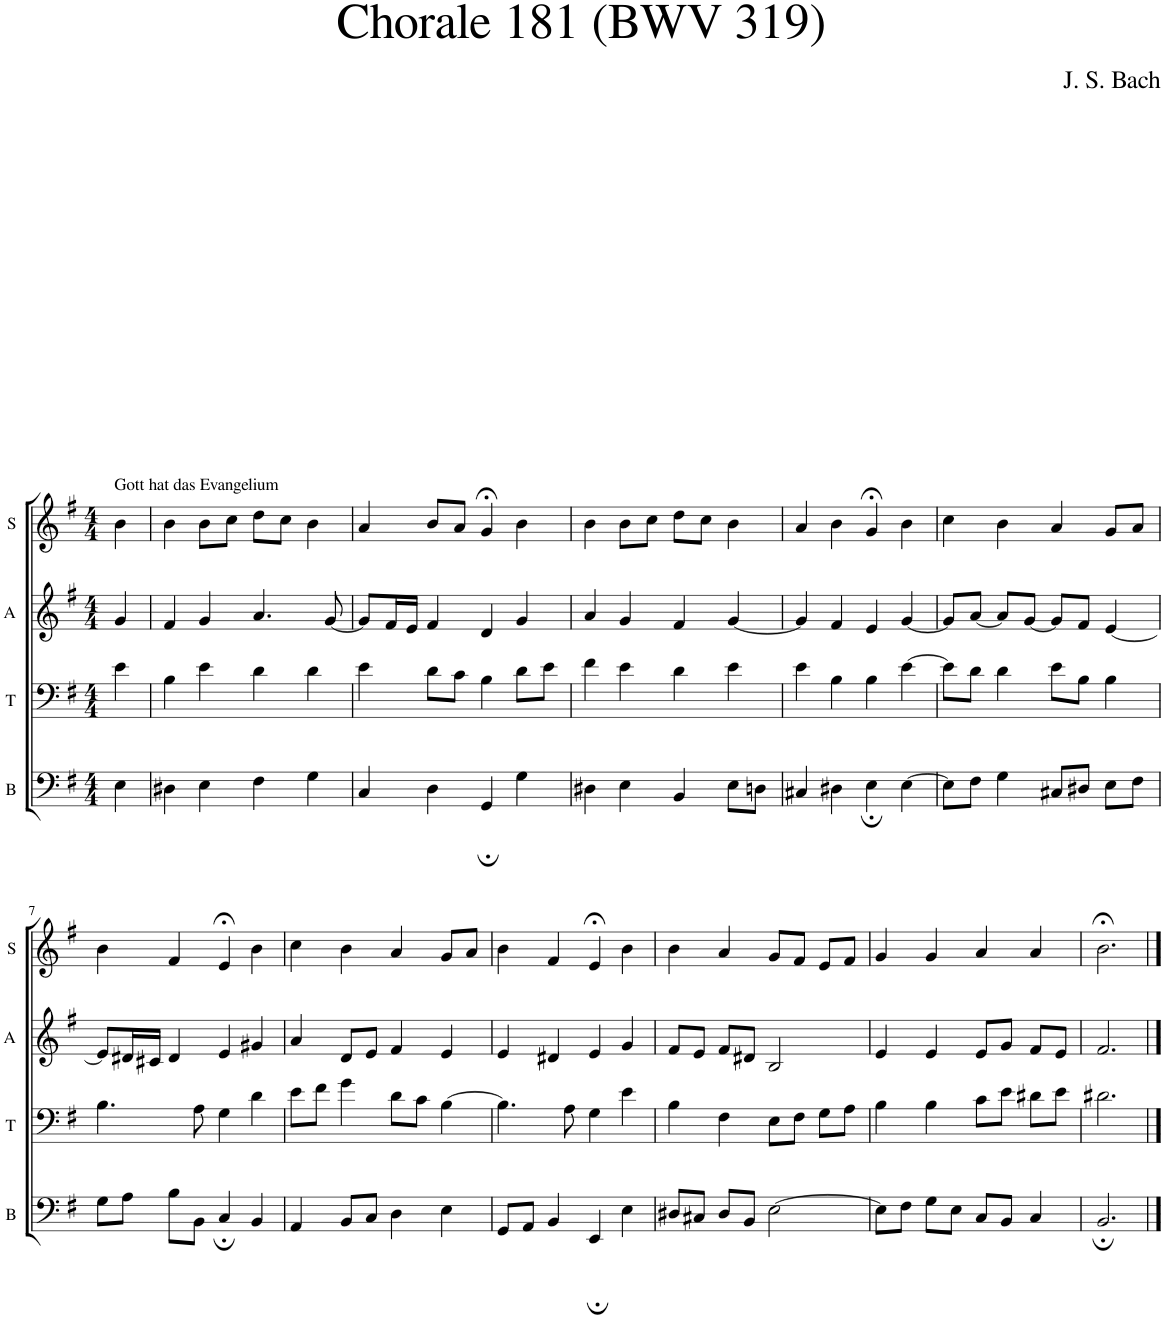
**kern	**kern	**kern	**kern
*part4	*part3	*part2	*part1
*staff4	*staff3	*staff2	*staff1
*I"B	*I"T	*I"A	*I"S
*I'B	*I'T	*I'A	*I'S
*clefF4	*clefF4	*clefG2	*clefG2
*k[f#]	*k[f#]	*k[f#]	*k[f#]
*M4/4	*M4/4	*M4/4	*M4/4
=1	=1	=1	=1
!	!	!	!LO:TX:a:t=Gott hat das Evangelium
4E\	4e\	4g/	4b\
=2	=2	=2	=2
4D#X\	4B\	4f#/	4b\
4E\	4e\	4g/	8b\L
.	.	.	8cc\J
4F#\	4d\	4.a/	8dd\L
.	.	.	8cc\J
4G\	4d\	.	4b\
.	.	[8g/	.
=3	=3	=3	=3
4C/	4e\	8g/L]	4a/
.	.	16f#/L	.
.	.	16e/JJ	.
4D\	8d\L	4f#/	8b/L
.	8c\J	.	8a/J
4GG;/	4B\	4d/	4g;</
4G\	8d\L	4g/	4b\
.	8e\J	.	.
=4	=4	=4	=4
4D#X\	4f#\	4a/	4b\
4E\	4e\	4g/	8b\L
.	.	.	8cc\J
4BB/	4d\	4f#/	8dd\L
.	.	.	8cc\J
8E\L	4e\	[4g/	4b\
8Dn\J	.	.	.
=5	=5	=5	=5
4C#X/	4e\	4g/]	4a/
4D#X\	4B\	4f#/	4b\
4E;\	4B\	4e/	4g;</
[4E\	[4e\	[4g/	4b\
=6	=6	=6	=6
8E\L]	8e\L]	8g/L]	4cc\
8F#\J	8d\J	[8a/J	.
4G\	4d\	8a/L]	4b\
.	.	[8g/J	.
8C#X/L	8e\L	8g/L]	4a/
8D#X/J	8B\J	8f#/J	.
8E\L	4B\	[4e/	8g/L
8F#\J	.	.	8a/J
!!LO:LB:g=z
=7	=7	=7	=7
8G\L	4.B\	8e/L]	4b\
8A\J	.	16d#X/L	.
.	.	16c#X/JJ	.
8B\L	.	4d#/	4f#/
8BB\J	8A\	.	.
4C;/	4G\	4e/	4e;</
4BB/	4d\	4g#X/	4b\
=8	=8	=8	=8
4AA/	8e\L	4a/	4cc\
.	8f#\J	.	.
8BB/L	4g\	8d/L	4b\
8C/J	.	8e/J	.
4D\	8d\L	4f#/	4a/
.	8c\J	.	.
4E\	[4B\	4e/	8g/L
.	.	.	8a/J
=9	=9	=9	=9
8GG/L	4.B\]	4e/	4b\
8AA/J	.	.	.
4BB/	.	4d#X/	4f#/
.	8A\	.	.
4EE;/	4G\	4e/	4e;</
4E\	4e\	4g/	4b\
=10	=10	=10	=10
8D#X/L	4B\	8f#/L	4b\
8C#X/J	.	8e/J	.
8D#/L	4F#\	8f#/L	4a/
8BB/J	.	8d#X/J	.
[2E\	8E\L	2B/	8g/L
.	8F#\J	.	8f#/J
.	8G\L	.	8e/L
.	8A\J	.	8f#/J
=11	=11	=11	=11
8E\L]	4B\	4e/	4g/
8F#\J	.	.	.
8G\L	4B\	4e/	4g/
8E\J	.	.	.
8C/L	8c\L	8e/L	4a/
8BB/J	8e\J	8g/J	.
4C/	8d#X\L	8f#/L	4a/
.	8e\J	8e/J	.
=12	=12	=12	=12
2.BB;/	2.d#X\	2.f#/	2.b;<\
==	==	==	==
*-	*-	*-	*-
